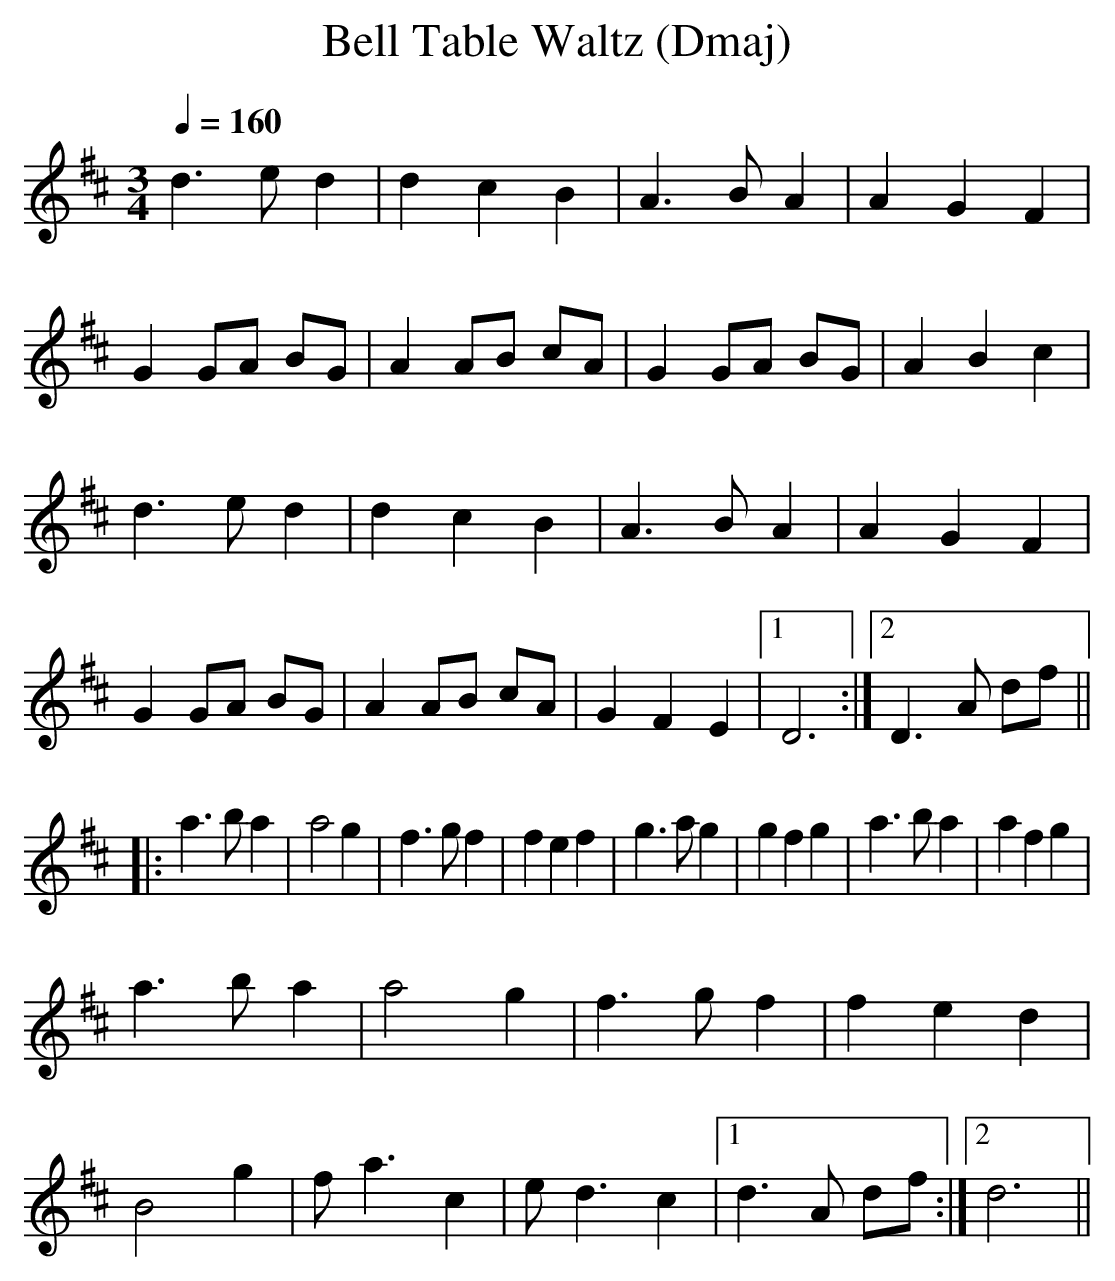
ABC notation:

X:1
T:Bell Table Waltz (Dmaj)
Q:1/4=160
M:3/4
L:1/8
K:Dmaj
d3 e d2|d2 c2 B2|A3 B A2|A2 G2 F2|G2 GA BG|A2 AB cA|G2 GA BG|A2 B2 c2|
d3 e d2|d2 c2 B2|A3 B A2|A2 G2 F2|G2 GA BG|A2 AB cA|G2 F2 E2|1D6:|2D3 A df||
|:a3 b a2|a4 g2|f3 g f2|f2 e2 f2|g3 a g2|g2 f2 g2|a3 b a2|a2 f2 g2|
a3 b a2|a4 g2|f3 g f2|f2 e2 d2|B4 g2|f a3 c2|e d3 c2|1 d3 A df:|2d6||
